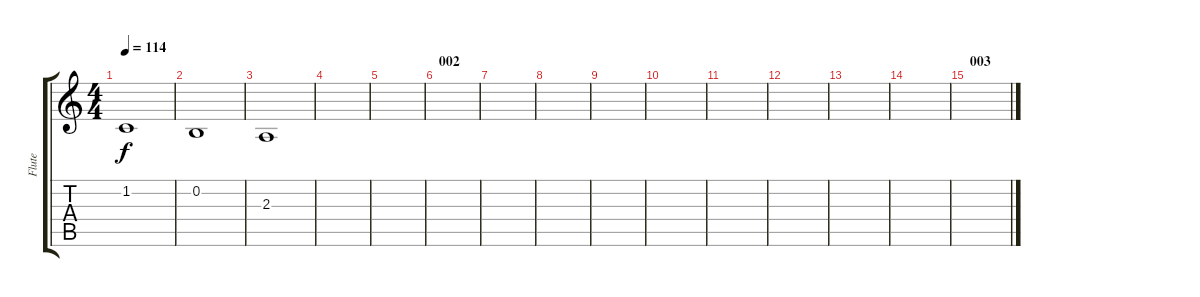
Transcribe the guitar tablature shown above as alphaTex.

\track ("Flute" "Flute") {instrument flute}
\staff {score tabs}
\tuning (E4 B3 G3 D3 A2 E2) {hide}
\ts (4 4)
\tempo 114
\clef g2
\ks c
1.2.1{dy f} |
0.2.1 |
2.3.1 |
|
|
\section ("" "002")
|
|
|
|
|
|
|
|
|
\section ("" "003")
